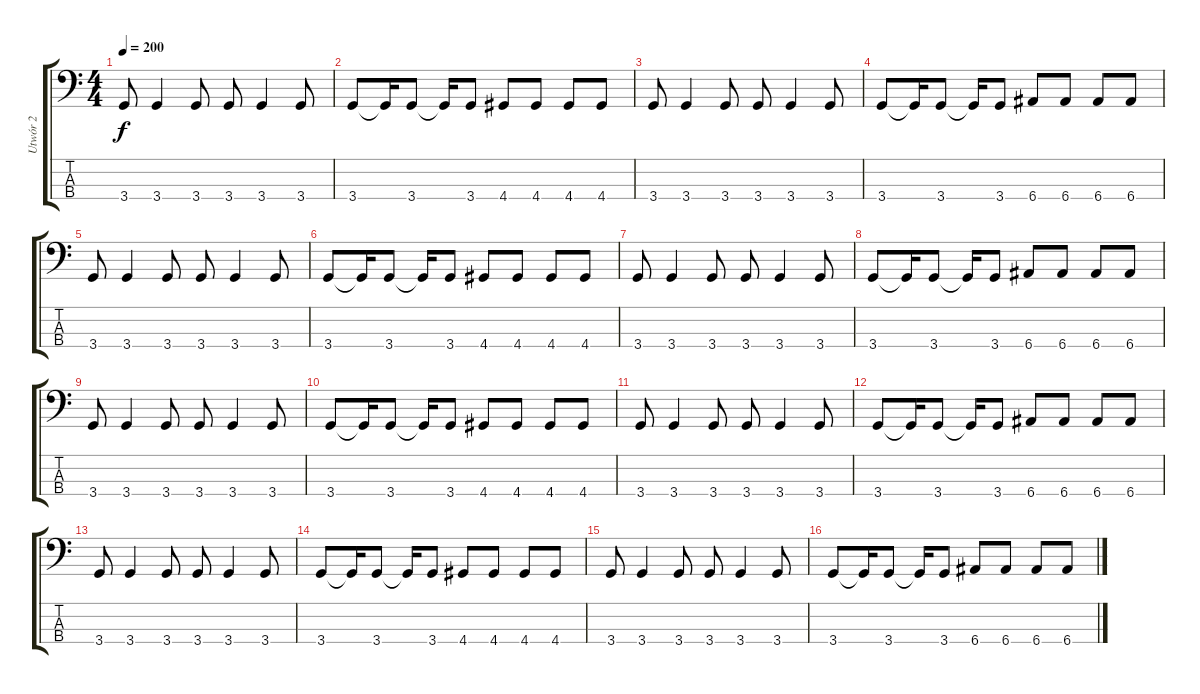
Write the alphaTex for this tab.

\track ("Utwór 2" "Utwór 2") {instrument electricbassfinger}
\staff {score tabs}
\tuning (G2 D2 A1 E1) {hide}
\ts (4 4)
\tempo 200
\clef f4
\ks c
3.4.8{dy f} 3.4.4 3.4.8 3.4.8 3.4.4 3.4.8 |
3.4.8 3.4{t}.16 3.4.8 3.4{t}.16 3.4.8 4.4.8 4.4.8 4.4.8 4.4.8 |
3.4.8 3.4.4 3.4.8 3.4.8 3.4.4 3.4.8 |
3.4.8 3.4{t}.16 3.4.8 3.4{t}.16 3.4.8 6.4.8 6.4.8 6.4.8 6.4.8 |
3.4.8 3.4.4 3.4.8 3.4.8 3.4.4 3.4.8 |
3.4.8 3.4{t}.16 3.4.8 3.4{t}.16 3.4.8 4.4.8 4.4.8 4.4.8 4.4.8 |
3.4.8 3.4.4 3.4.8 3.4.8 3.4.4 3.4.8 |
3.4.8 3.4{t}.16 3.4.8 3.4{t}.16 3.4.8 6.4.8 6.4.8 6.4.8 6.4.8 |
3.4.8 3.4.4 3.4.8 3.4.8 3.4.4 3.4.8 |
3.4.8 3.4{t}.16 3.4.8 3.4{t}.16 3.4.8 4.4.8 4.4.8 4.4.8 4.4.8 |
3.4.8 3.4.4 3.4.8 3.4.8 3.4.4 3.4.8 |
3.4.8 3.4{t}.16 3.4.8 3.4{t}.16 3.4.8 6.4.8 6.4.8 6.4.8 6.4.8 |
3.4.8 3.4.4 3.4.8 3.4.8 3.4.4 3.4.8 |
3.4.8 3.4{t}.16 3.4.8 3.4{t}.16 3.4.8 4.4.8 4.4.8 4.4.8 4.4.8 |
3.4.8 3.4.4 3.4.8 3.4.8 3.4.4 3.4.8 |
3.4.8 3.4{t}.16 3.4.8 3.4{t}.16 3.4.8 6.4.8 6.4.8 6.4.8 6.4.8
